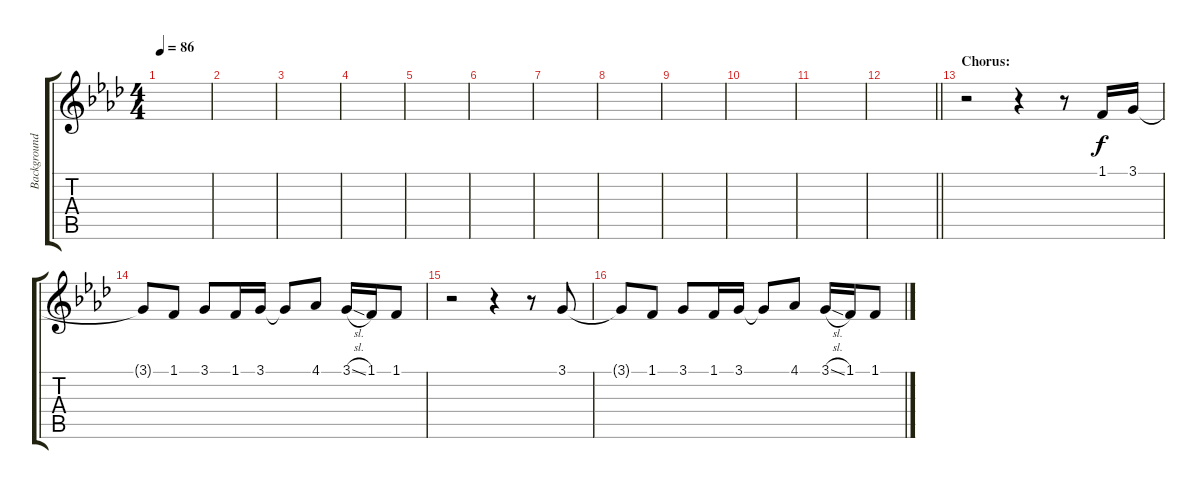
\track ("Background Vocal" "Background") {instrument sopranosax}
\staff {score tabs}
\tuning (E4 B3 G3 D3 A2 E2) {hide}
\ts (4 4)
\tempo 86
\clef g2
\ks ab
|
|
|
|
|
|
|
|
|
|
|
\barLineRight lightlight
|
\section ("" "Chorus:")
r.2 r.4 r.8 1.1.16 3.1.16 |
3.1{t}.8 1.1.8 3.1.8 1.1.16 3.1.16 3.1{t}.8 4.1.8 3.1{sl}.16 1.1.16 1.1.8 |
r.2 r.4 r.8 3.1.8 |
3.1{t}.8 1.1.8 3.1.8 1.1.16 3.1.16 3.1{t}.8 4.1.8 3.1{sl}.16 1.1.16 1.1.8
